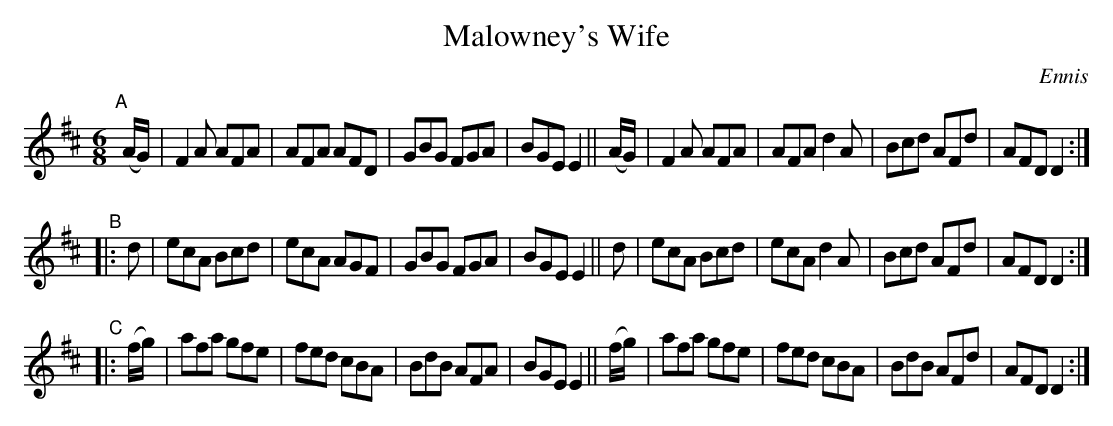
X:1
T: Malowney's Wife
O: Ennis
M: 6/8
L: 1/8
K: D
"^A"[|] (A/G/) |\
F2 A AFA | AFA AFD | GBG FGA | BGE E2 || (A/G/) |\
F2 A AFA | AFA d2 A | Bcd AFd | AFD D2 :|
"^B"|: d |\
ecA Bcd | ecA AGF | GBG FGA | BGE E2 || d |\
ecA Bcd | ecA d2 A | Bcd AFd | AFD D2 :|
"^C"|: (f/g/) |\
afa gfe | fed cBA | BdB AFA | BGE E2 || (f/g/) |\
afa gfe | fed cBA | BdB AFd | AFD D2 :|
